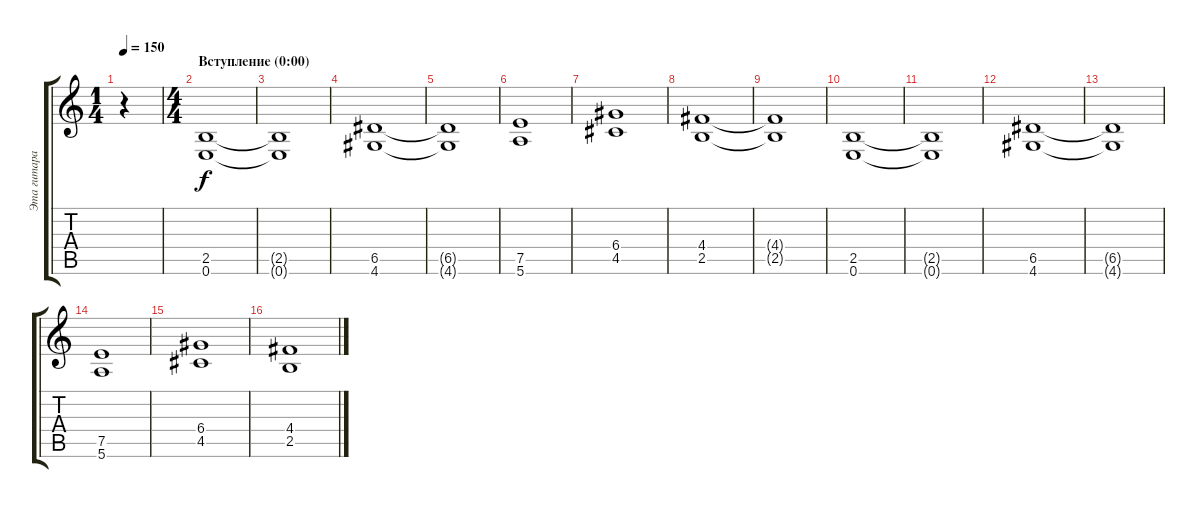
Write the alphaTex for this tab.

\track ("Эта гитара только для звука..." "Эта гитара") {instrument distortionguitar}
\staff {score tabs}
\tuning (E4 B3 G3 D3 A2 E2) {hide}
\ts (1 4)
\tempo 150
\clef g2
\ks c
r.4{dy f instrument distortionguitar} |
\ts (4 4)
\section ("" "Вступление (0:00)")
(2.5 0.6).1 |
(2.5{t} 0.6{t}).1 |
(6.5 4.6).1 |
(6.5{t} 4.6{t}).1 |
(7.5 5.6).1 |
(6.4 4.5).1 |
(4.4 2.5).1 |
(4.4{t} 2.5{t}).1 |
(2.5 0.6).1 |
(2.5{t} 0.6{t}).1 |
(6.5 4.6).1 |
(6.5{t} 4.6{t}).1 |
(7.5 5.6).1 |
(6.4 4.5).1 |
(4.4 2.5).1
